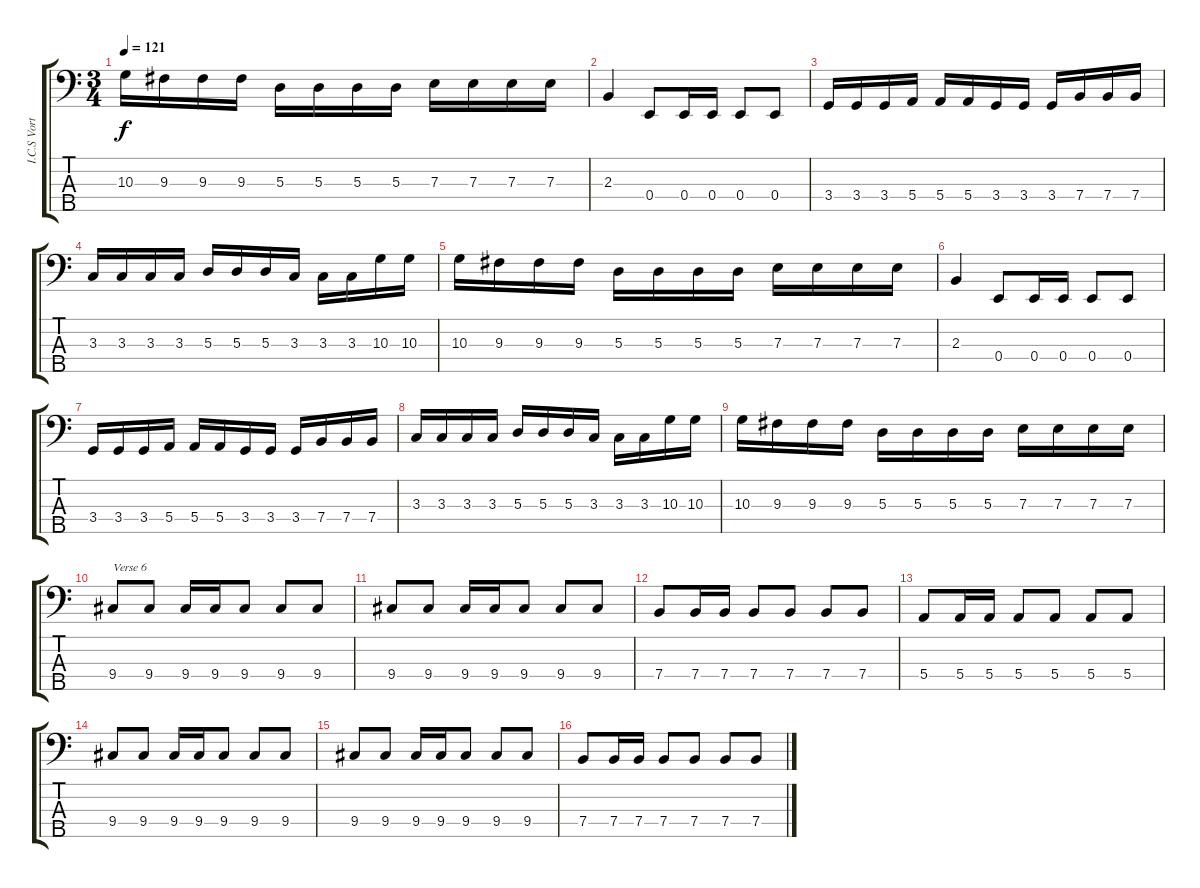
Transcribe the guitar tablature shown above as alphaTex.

\track ("I.C.S Vortex" "I.C.S Vort") {instrument electricbassfinger}
\staff {score tabs}
\tuning (G2 D2 A1 E1 B0) {hide}
\ts (3 4)
\tempo 121
\clef f4
\ks c
10.3.16{dy f} 9.3.16 9.3.16 9.3.16 5.3.16 5.3.16 5.3.16 5.3.16 7.3.16 7.3.16 7.3.16 7.3.16 |
2.3.4 0.4.8 0.4.16 0.4.16 0.4.8 0.4.8 |
3.4.16 3.4.16 3.4.16 5.4.16 5.4.16 5.4.16 3.4.16 3.4.16 3.4.16 7.4.16 7.4.16 7.4.16 |
3.3.16 3.3.16 3.3.16 3.3.16 5.3.16 5.3.16 5.3.16 3.3.16 3.3.16 3.3.16 10.3.16 10.3.16 |
10.3.16 9.3.16 9.3.16 9.3.16 5.3.16 5.3.16 5.3.16 5.3.16 7.3.16 7.3.16 7.3.16 7.3.16 |
2.3.4 0.4.8 0.4.16 0.4.16 0.4.8 0.4.8 |
3.4.16 3.4.16 3.4.16 5.4.16 5.4.16 5.4.16 3.4.16 3.4.16 3.4.16 7.4.16 7.4.16 7.4.16 |
3.3.16 3.3.16 3.3.16 3.3.16 5.3.16 5.3.16 5.3.16 3.3.16 3.3.16 3.3.16 10.3.16 10.3.16 |
10.3.16 9.3.16 9.3.16 9.3.16 5.3.16 5.3.16 5.3.16 5.3.16 7.3.16 7.3.16 7.3.16 7.3.16 |
9.4.8{txt "Verse 6"} 9.4.8 9.4.16 9.4.16 9.4.8 9.4.8 9.4.8 |
9.4.8 9.4.8 9.4.16 9.4.16 9.4.8 9.4.8 9.4.8 |
7.4.8 7.4.16 7.4.16 7.4.8 7.4.8 7.4.8 7.4.8 |
5.4.8 5.4.16 5.4.16 5.4.8 5.4.8 5.4.8 5.4.8 |
9.4.8 9.4.8 9.4.16 9.4.16 9.4.8 9.4.8 9.4.8 |
9.4.8 9.4.8 9.4.16 9.4.16 9.4.8 9.4.8 9.4.8 |
7.4.8 7.4.16 7.4.16 7.4.8 7.4.8 7.4.8 7.4.8
